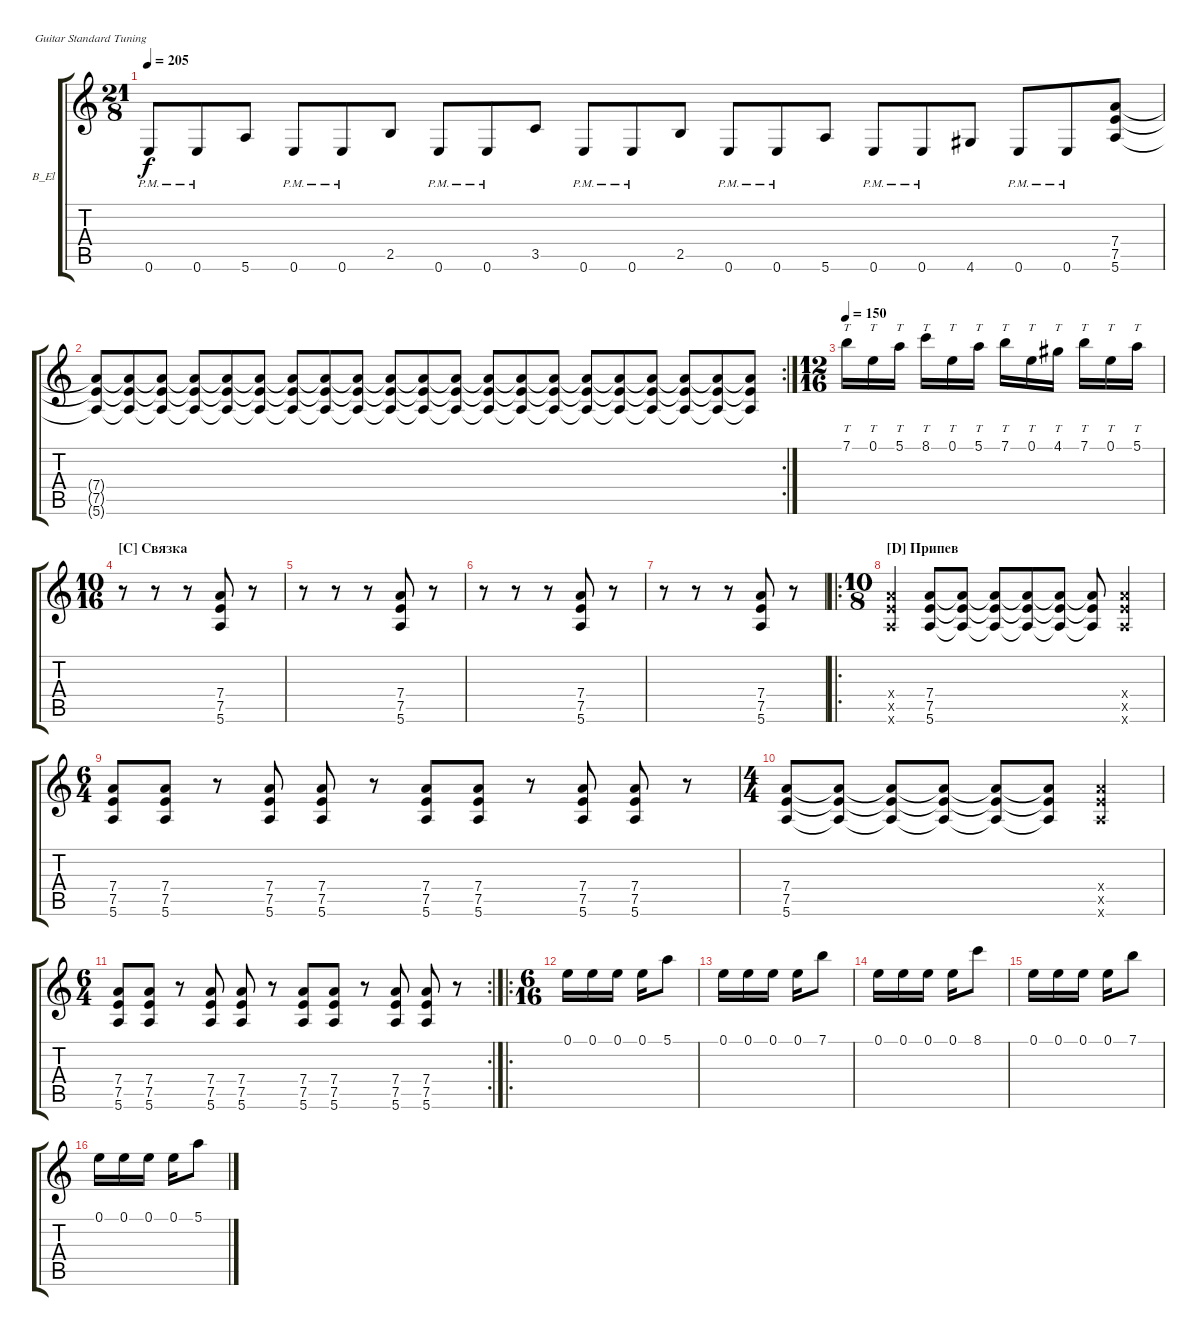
\bracketExtendMode groupsimilarinstruments
\firstSystemTrackNameOrientation horizontal
\otherSystemsTrackNameOrientation horizontal
\track ("Вульф" "В_El") {instrument distortionguitar}
\staff {score tabs}
\tuning (E4 B3 G3 D3 A2 E2)
\ts (21 8)
\tempo 205
\clef g2
\ks c
0.6{pm}.8{dy f} 0.6{pm}.8 5.6.8 0.6{pm}.8 0.6{pm}.8 2.5.8 0.6{pm}.8 0.6{pm}.8 3.5.8 0.6{pm}.8 0.6{pm}.8 2.5.8 0.6{pm}.8 0.6{pm}.8 5.6.8 0.6{pm}.8 0.6{pm}.8 4.6.8 0.6{pm}.8 0.6{pm}.8 (5.6 7.5 7.4).8 |
\rc 2
(7.4{t} 7.5{t} 5.6{t}).8 (7.4{t} 7.5{t} 5.6{t}).8 (7.4{t} 7.5{t} 5.6{t}).8 (7.4{t} 7.5{t} 5.6{t}).8 (7.4{t} 7.5{t} 5.6{t}).8 (7.4{t} 7.5{t} 5.6{t}).8 (7.4{t} 7.5{t} 5.6{t}).8 (7.4{t} 7.5{t} 5.6{t}).8 (7.4{t} 7.5{t} 5.6{t}).8 (7.4{t} 7.5{t} 5.6{t}).8 (7.4{t} 7.5{t} 5.6{t}).8 (7.4{t} 7.5{t} 5.6{t}).8 (7.4{t} 7.5{t} 5.6{t}).8 (7.4{t} 7.5{t} 5.6{t}).8 (7.4{t} 7.5{t} 5.6{t}).8 (7.4{t} 7.5{t} 5.6{t}).8 (7.4{t} 7.5{t} 5.6{t}).8 (7.4{t} 7.5{t} 5.6{t}).8 (7.4{t} 7.5{t} 5.6{t}).8 (7.4{t} 7.5{t} 5.6{t}).8 (7.4{t} 7.5{t} 5.6{t}).8 |
\ts (12 16)
\tempo 150
7.1.16{tt} 0.1.16{tt} 5.1.16{tt} 8.1.16{tt} 0.1.16{tt} 5.1.16{tt} 7.1.16{tt} 0.1.16{tt} 4.1.16{tt} 7.1.16{tt} 0.1.16{tt} 5.1.16{tt} |
\ts (10 16)
\section ("C" "Связка")
r.8 r.8 r.8 (5.6 7.5 7.4).8 r.8 |
r.8 r.8 r.8 (7.4 7.5 5.6).8 r.8 |
r.8 r.8 r.8 (7.4 7.5 5.6).8 r.8 |
r.8 r.8 r.8 (7.4 7.5 5.6).8 r.8 |
\ro
\ts (10 8)
\section ("D" "Припев")
(7.4{x} 7.5{x} 5.6{x}).4 (5.6 7.5 7.4).8 (7.4{t} 7.5{t} 5.6{t}).8 (7.4{t} 7.5{t} 5.6{t}).8 (7.4{t} 7.5{t} 5.6{t}).8 (7.4{t} 7.5{t} 5.6{t}).8 (7.4{t} 7.5{t} 5.6{t}).8 (7.4{x} 7.5{x} 5.6{x}).4 |
\ts (6 4)
(7.4 7.5 5.6).8 (5.6 7.5 7.4).8 r.8 (7.4 7.5 5.6).8 (7.4 7.5 5.6).8 r.8 (5.6 7.4 7.5).8 (5.6 7.4 7.5).8 r.8 (7.4 7.5 5.6).8 (7.4 7.5 5.6).8 r.8 |
\ts (4 4)
(5.6 7.5 7.4).8 (7.4{t} 7.5{t} 5.6{t}).8 (7.4{t} 7.5{t} 5.6{t}).8 (7.4{t} 7.5{t} 5.6{t}).8 (7.4{t} 7.5{t} 5.6{t}).8 (7.4{t} 7.5{t} 5.6{t}).8 (7.4{x} 7.5{x} 5.6{x}).4 |
\rc 2
\ts (6 4)
(7.4 7.5 5.6).8 (5.6 7.5 7.4).8 r.8 (7.4 7.5 5.6).8 (7.4 7.5 5.6).8 r.8 (5.6 7.4 7.5).8 (5.6 7.4 7.5).8 r.8 (7.4 7.5 5.6).8 (7.4 7.5 5.6).8 r.8 |
\ro
\ts (6 16)
0.1.16 0.1.16 0.1.16 0.1.16 5.1.8 |
0.1.16 0.1.16 0.1.16 0.1.16 7.1.8 |
0.1.16 0.1.16 0.1.16 0.1.16 8.1.8 |
0.1.16 0.1.16 0.1.16 0.1.16 7.1.8 |
0.1.16 0.1.16 0.1.16 0.1.16 5.1.8
